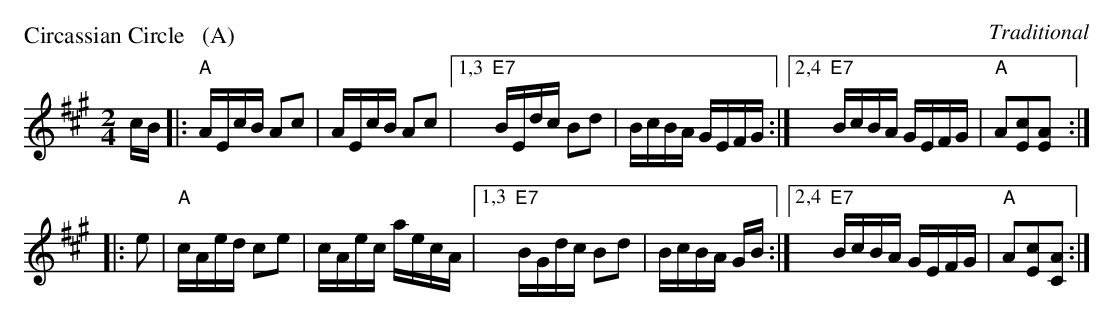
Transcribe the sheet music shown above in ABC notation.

X:1
P: Circassian Circle   (A)
C: Traditional
M: 2/4
L: 1/16
K: A
cB |:\
"A"AEcB A2c2 | AEcB A2c2 |\
[1,3 "E7"BEdc B2d2 | BcBA GEFG :|\
[2,4 "E7"BcBA GEFG | "A"A2[c2E2][A2E2] :|
|: e2 |\
"A"cAed c2e2 | cAec aecA |\
[1,3 "E7"BGdc B2d2 | BcBA GB :|\
[2,4 "E7"BcBA GEFG | "A"A2[c2E2][A2C2] :|
